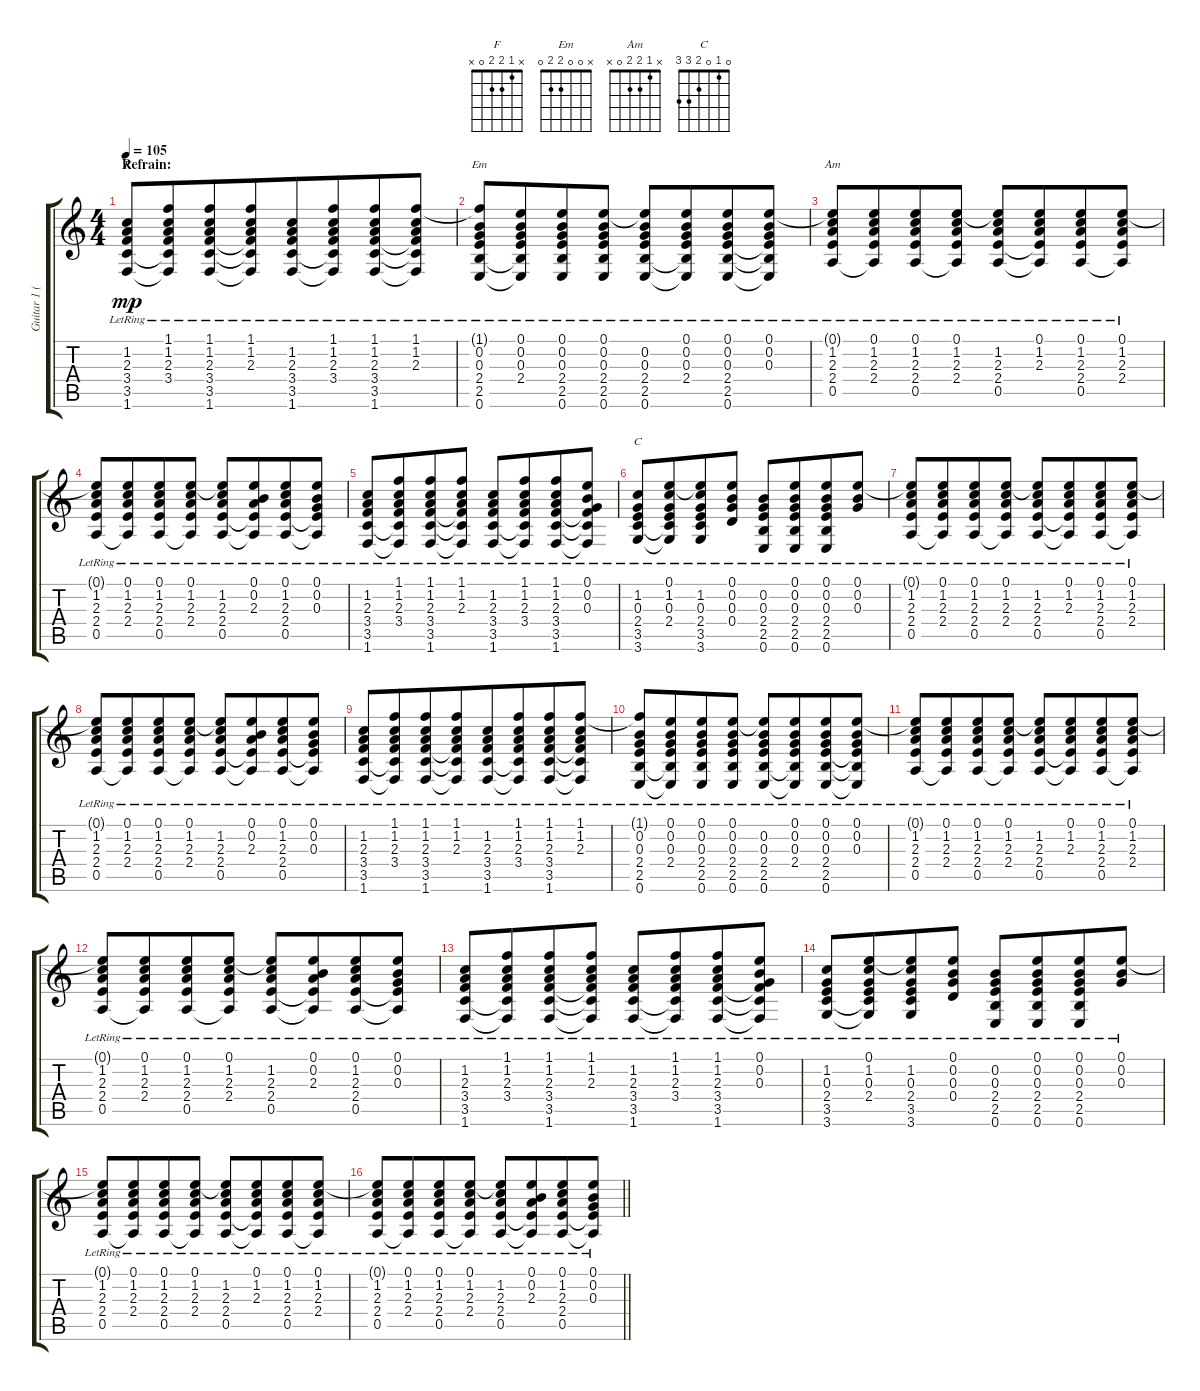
\track ("Guitar 1 (Ruythm)" "Guitar 1 (") {instrument acousticguitarsteel}
\staff {score tabs}
\tuning (E4 B3 G3 D3 A2 E2) {hide}
\chord ("F" x 1 2 2 0 x)
\chord ("Em" x 0 0 2 2 0)
\chord ("Am" x 1 2 2 0 x)
\chord ("C" 0 1 0 2 3 3)
\ts (4 4)
\section ("" "Refrain:")
\tempo 105
\clef g2
\ks c
(1.2{lr} 2.3{lr} 3.4{lr} 3.5{lr} 1.6).8{ch "F" dy mp} (1.1 1.2{lr} 2.3{lr} 3.4{lr} 3.5{t} 1.6{t}).8{beam merge} (1.1 1.2{lr} 2.3{lr} 3.4{lr} 3.5{lr} 1.6).8 (1.1 1.2{lr} 2.3{lr} 3.4{t} 3.5{t} 1.6{t}).8{beam merge} (1.2{lr} 2.3{lr} 3.4{lr} 3.5{lr} 1.6).8 (1.1 1.2{lr} 2.3{lr} 3.4{lr} 3.5{t} 1.6{t}).8{beam merge} (1.1 1.2{lr} 2.3{lr} 3.4{lr} 3.5{lr} 1.6).8 (1.1 1.2{lr} 2.3{lr} 3.4{t} 3.5{t} 1.6{t}).8 |
(1.1{t} 0.2{lr} 0.3{lr} 2.4{lr} 2.5{lr} 0.6{lr}).8{ch "Em"} (0.1{lr} 0.2{lr} 0.3{lr} 2.4{lr} 2.5{t} 0.6{t}).8{beam merge} (0.1 0.2{lr} 0.3{lr} 2.4{lr} 2.5{lr} 0.6{lr}).8 (0.1{lr} 0.2{lr} 0.3{lr} 2.4{lr} 2.5{lr} 0.6{lr}).8 (0.1{t} 0.2{lr} 0.3{lr} 2.4{lr} 2.5{lr} 0.6{lr}).8 (0.1{lr} 0.2{lr} 0.3{lr} 2.4{lr} 2.5{t} 0.6{t}).8{beam merge} (0.1 0.2{lr} 0.3{lr} 2.4{lr} 2.5{lr} 0.6{lr}).8 (0.1{lr} 0.2{lr} 0.3{lr} 2.4{t} 2.5{t} 0.6{t}).8 |
(0.1{t} 1.2{lr} 2.3{lr} 2.4{lr} 0.5{lr}).8{ch "Am"} (0.1{lr} 1.2{lr} 2.3{lr} 2.4{lr} 0.5{t}).8{beam merge} (0.1 1.2{lr} 2.3{lr} 2.4{lr} 0.5{lr}).8 (0.1{lr} 1.2{lr} 2.3{lr} 2.4{lr} 0.5{t}).8 (0.1{t} 1.2{lr} 2.3{lr} 2.4{lr} 0.5{lr}).8 (0.1{lr} 1.2{lr} 2.3 2.4{t} 0.5{t}).8{beam merge} (0.1 1.2{lr} 2.3{lr} 2.4{lr} 0.5{lr}).8 (0.1{lr} 1.2{lr} 2.3{lr} 2.4{lr} 0.5{t}).8 |
(0.1{t} 1.2{lr} 2.3{lr} 2.4{lr} 0.5{lr}).8 (0.1{lr} 1.2{lr} 2.3{lr} 2.4{lr} 0.5{t}).8{beam merge} (0.1 1.2{lr} 2.3{lr} 2.4{lr} 0.5{lr}).8 (0.1{lr} 1.2{lr} 2.3{lr} 2.4{lr} 0.5{t}).8 (0.1{t} 1.2{lr} 2.3{lr} 2.4{lr} 0.5{lr}).8 (0.1{lr} 0.2{lr} 2.3 2.4{t} 0.5{t}).8{beam merge} (0.1 1.2{lr} 2.3{lr} 2.4{lr} 0.5{lr}).8 (0.1{lr} 0.2{lr} 0.3{lr} 2.4{t} 0.5{t}).8 |
(1.2{lr} 2.3{lr} 3.4{lr} 3.5{lr} 1.6).8{beam merge} (1.1 1.2{lr} 2.3{lr} 3.4{lr} 3.5{t} 1.6{t}).8{beam merge} (1.1 1.2{lr} 2.3{lr} 3.4{lr} 3.5{lr} 1.6).8{beam merge} (1.1 1.2{lr} 2.3{lr} 3.4{t} 3.5{t} 1.6{t}).8{beam split} (1.2{lr} 2.3{lr} 3.4{lr} 3.5{lr} 1.6).8{beam merge} (1.1 1.2{lr} 2.3{lr} 3.4{lr} 3.5{t} 1.6{t}).8{beam merge} (1.1 1.2{lr} 2.3{lr} 3.4{lr} 3.5{lr} 1.6).8{beam merge} (0.1 0.2{lr} 0.3{lr} 3.4{t} 3.5{t} 1.6{t}).8 |
(1.2{lr} 0.3{lr} 2.4{lr} 3.5{lr} 3.6{lr}).8{ch "C"} (0.1{lr} 1.2{lr} 0.3{lr} 2.4{lr} 3.5{t} 3.6{t}).8{beam merge} (0.1{t} 1.2{lr} 0.3{lr} 2.4{lr} 3.5{lr} 3.6{lr}).8 (0.1{lr} 0.2{lr} 0.3{lr} 0.4{lr}).8 (0.2{lr} 0.3{lr} 2.4{lr} 2.5{lr} 0.6{lr}).8 (0.1{lr} 0.2{lr} 0.3{lr} 2.4{lr} 2.5{lr} 0.6{lr}).8{beam merge} (0.1 0.2{lr} 0.3{lr} 2.4{lr} 2.5{lr} 0.6{lr}).8 (0.1 0.2{lr} 0.3{lr}).8 |
(0.1{t} 1.2{lr} 2.3{lr} 2.4{lr} 0.5{lr}).8 (0.1{lr} 1.2{lr} 2.3{lr} 2.4{lr} 0.5{t}).8{beam merge} (0.1 1.2{lr} 2.3{lr} 2.4{lr} 0.5{lr}).8 (0.1{lr} 1.2{lr} 2.3{lr} 2.4{lr} 0.5{t}).8 (0.1{t} 1.2{lr} 2.3{lr} 2.4{lr} 0.5{lr}).8 (0.1{lr} 1.2{lr} 2.3 2.4{t} 0.5{t}).8{beam merge} (0.1 1.2{lr} 2.3{lr} 2.4{lr} 0.5{lr}).8 (0.1{lr} 1.2{lr} 2.3{lr} 2.4{lr} 0.5{t}).8 |
(0.1{t} 1.2{lr} 2.3{lr} 2.4{lr} 0.5{lr}).8 (0.1{lr} 1.2{lr} 2.3{lr} 2.4{lr} 0.5{t}).8{beam merge} (0.1 1.2{lr} 2.3{lr} 2.4{lr} 0.5{lr}).8 (0.1{lr} 1.2{lr} 2.3{lr} 2.4{lr} 0.5{t}).8 (0.1{t} 1.2{lr} 2.3{lr} 2.4{lr} 0.5{lr}).8 (0.1{lr} 0.2{lr} 2.3 2.4{t} 0.5{t}).8{beam merge} (0.1 1.2{lr} 2.3{lr} 2.4{lr} 0.5{lr}).8 (0.1{lr} 0.2{lr} 0.3{lr} 2.4{t} 0.5{t}).8 |
(1.2{lr} 2.3{lr} 3.4{lr} 3.5{lr} 1.6).8 (1.1 1.2{lr} 2.3{lr} 3.4{lr} 3.5{t} 1.6{t}).8{beam merge} (1.1 1.2{lr} 2.3{lr} 3.4{lr} 3.5{lr} 1.6).8 (1.1 1.2{lr} 2.3{lr} 3.4{t} 3.5{t} 1.6{t}).8{beam merge} (1.2{lr} 2.3{lr} 3.4{lr} 3.5{lr} 1.6).8 (1.1 1.2{lr} 2.3{lr} 3.4{lr} 3.5{t} 1.6{t}).8{beam merge} (1.1 1.2{lr} 2.3{lr} 3.4{lr} 3.5{lr} 1.6).8 (1.1 1.2{lr} 2.3{lr} 3.4{t} 3.5{t} 1.6{t}).8 |
(1.1{t} 0.2{lr} 0.3{lr} 2.4{lr} 2.5{lr} 0.6{lr}).8 (0.1{lr} 0.2{lr} 0.3{lr} 2.4{lr} 2.5{t} 0.6{t}).8{beam merge} (0.1 0.2{lr} 0.3{lr} 2.4{lr} 2.5{lr} 0.6{lr}).8 (0.1{lr} 0.2{lr} 0.3{lr} 2.4{lr} 2.5{lr} 0.6{lr}).8 (0.1{t} 0.2{lr} 0.3{lr} 2.4{lr} 2.5{lr} 0.6{lr}).8 (0.1{lr} 0.2{lr} 0.3{lr} 2.4{lr} 2.5{t} 0.6{t}).8{beam merge} (0.1 0.2{lr} 0.3{lr} 2.4{lr} 2.5{lr} 0.6{lr}).8 (0.1{lr} 0.2{lr} 0.3{lr} 2.4{t} 2.5{t} 0.6{t}).8 |
(0.1{t} 1.2{lr} 2.3{lr} 2.4{lr} 0.5{lr}).8 (0.1{lr} 1.2{lr} 2.3{lr} 2.4{lr} 0.5{t}).8{beam merge} (0.1 1.2{lr} 2.3{lr} 2.4{lr} 0.5{lr}).8 (0.1{lr} 1.2{lr} 2.3{lr} 2.4{lr} 0.5{t}).8 (0.1{t} 1.2{lr} 2.3{lr} 2.4{lr} 0.5{lr}).8 (0.1{lr} 1.2{lr} 2.3 2.4{t} 0.5{t}).8{beam merge} (0.1 1.2{lr} 2.3{lr} 2.4{lr} 0.5{lr}).8 (0.1{lr} 1.2{lr} 2.3{lr} 2.4{lr} 0.5{t}).8 |
(0.1{t} 1.2{lr} 2.3{lr} 2.4{lr} 0.5{lr}).8 (0.1{lr} 1.2{lr} 2.3{lr} 2.4{lr} 0.5{t}).8{beam merge} (0.1 1.2{lr} 2.3{lr} 2.4{lr} 0.5{lr}).8 (0.1{lr} 1.2{lr} 2.3{lr} 2.4{lr} 0.5{t}).8 (0.1{t} 1.2{lr} 2.3{lr} 2.4{lr} 0.5{lr}).8 (0.1{lr} 0.2{lr} 2.3 2.4{t} 0.5{t}).8{beam merge} (0.1 1.2{lr} 2.3{lr} 2.4{lr} 0.5{lr}).8 (0.1{lr} 0.2{lr} 0.3{lr} 2.4{t} 0.5{t}).8 |
(1.2{lr} 2.3{lr} 3.4{lr} 3.5{lr} 1.6).8{beam merge} (1.1 1.2{lr} 2.3{lr} 3.4{lr} 3.5{t} 1.6{t}).8{beam merge} (1.1 1.2{lr} 2.3{lr} 3.4{lr} 3.5{lr} 1.6).8{beam merge} (1.1 1.2{lr} 2.3{lr} 3.4{t} 3.5{t} 1.6{t}).8{beam split} (1.2{lr} 2.3{lr} 3.4{lr} 3.5{lr} 1.6).8{beam merge} (1.1 1.2{lr} 2.3{lr} 3.4{lr} 3.5{t} 1.6{t}).8{beam merge} (1.1 1.2{lr} 2.3{lr} 3.4{lr} 3.5{lr} 1.6).8{beam merge} (0.1 0.2{lr} 0.3{lr} 3.4{t} 3.5{t} 1.6{t}).8 |
(1.2{lr} 0.3{lr} 2.4{lr} 3.5{lr} 3.6{lr}).8 (0.1{lr} 1.2{lr} 0.3{lr} 2.4{lr} 3.5{t} 3.6{t}).8{beam merge} (0.1{t} 1.2{lr} 0.3{lr} 2.4{lr} 3.5{lr} 3.6{lr}).8 (0.1{lr} 0.2{lr} 0.3{lr} 0.4{lr}).8 (0.2{lr} 0.3{lr} 2.4{lr} 2.5{lr} 0.6{lr}).8 (0.1{lr} 0.2{lr} 0.3{lr} 2.4{lr} 2.5{lr} 0.6{lr}).8{beam merge} (0.1 0.2{lr} 0.3{lr} 2.4{lr} 2.5{lr} 0.6{lr}).8 (0.1 0.2{lr} 0.3{lr}).8 |
(0.1{t} 1.2{lr} 2.3{lr} 2.4{lr} 0.5{lr}).8 (0.1{lr} 1.2{lr} 2.3{lr} 2.4{lr} 0.5{t}).8{beam merge} (0.1 1.2{lr} 2.3{lr} 2.4{lr} 0.5{lr}).8 (0.1{lr} 1.2{lr} 2.3{lr} 2.4{lr} 0.5{t}).8 (0.1{t} 1.2{lr} 2.3{lr} 2.4{lr} 0.5{lr}).8 (0.1{lr} 1.2{lr} 2.3 2.4{t} 0.5{t}).8{beam merge} (0.1 1.2{lr} 2.3{lr} 2.4{lr} 0.5{lr}).8 (0.1{lr} 1.2{lr} 2.3{lr} 2.4{lr} 0.5{t}).8 |
\barLineRight lightlight
(0.1{t} 1.2{lr} 2.3{lr} 2.4{lr} 0.5{lr}).8 (0.1{lr} 1.2{lr} 2.3{lr} 2.4{lr} 0.5{t}).8{beam merge} (0.1 1.2{lr} 2.3{lr} 2.4{lr} 0.5{lr}).8 (0.1{lr} 1.2{lr} 2.3{lr} 2.4{lr} 0.5{t}).8 (0.1{t} 1.2{lr} 2.3{lr} 2.4{lr} 0.5{lr}).8 (0.1{lr} 0.2{lr} 2.3 2.4{t} 0.5{t}).8{beam merge} (0.1 1.2{lr} 2.3{lr} 2.4{lr} 0.5{lr}).8 (0.1{lr} 0.2{lr} 0.3{lr} 2.4{t} 0.5{t}).8
